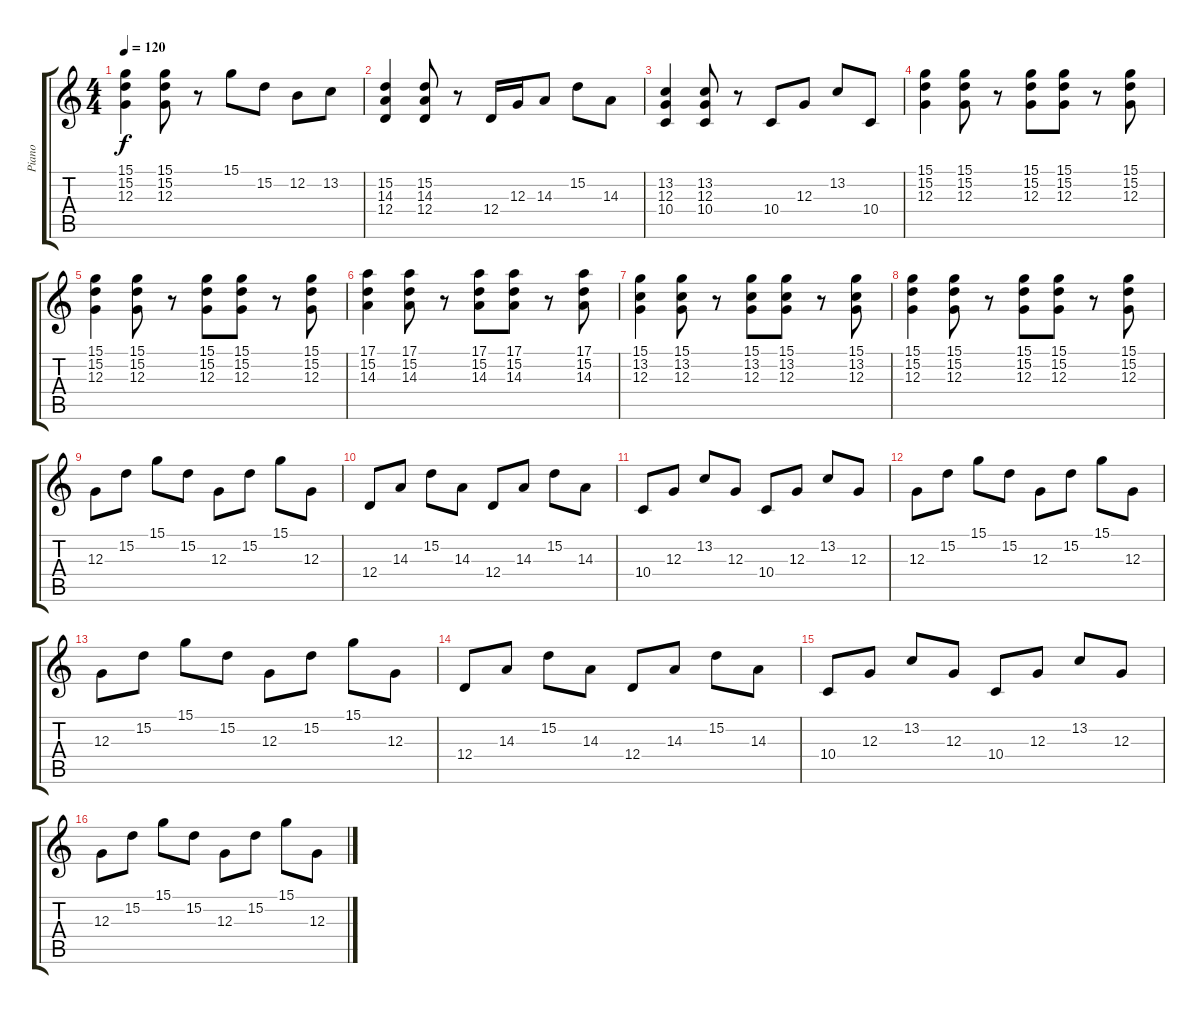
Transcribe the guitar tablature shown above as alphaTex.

\track ("Piano" "Piano") {instrument electricgrandpiano}
\staff {score tabs}
\tuning (E4 B3 G3 D3 A2 E2) {hide}
\ts (4 4)
\tempo 120
\clef g2
\ks c
(15.1 15.2 12.3).4{dy f} (15.1 15.2 12.3).8 r.8 15.1.8 15.2.8 12.2.8 13.2.8 |
(15.2 14.3 12.4).4 (15.2 14.3 12.4).8 r.8 12.4.16 12.3.16 14.3.8 15.2.8 14.3.8 |
(13.2 12.3 10.4).4 (13.2 12.3 10.4).8 r.8 10.4.8 12.3.8 13.2.8 10.4.8 |
(15.1 15.2 12.3).4 (15.1 15.2 12.3).8 r.8 (15.1 15.2 12.3).8 (15.1 15.2 12.3).8 r.8 (15.1 15.2 12.3).8 |
(15.1 15.2 12.3).4 (15.1 15.2 12.3).8 r.8 (15.1 15.2 12.3).8 (15.1 15.2 12.3).8 r.8 (15.1 15.2 12.3).8 |
(17.1 15.2 14.3).4 (17.1 15.2 14.3).8 r.8 (17.1 15.2 14.3).8 (17.1 15.2 14.3).8 r.8 (17.1 15.2 14.3).8 |
(15.1 13.2 12.3).4 (15.1 13.2 12.3).8 r.8 (15.1 13.2 12.3).8 (15.1 13.2 12.3).8 r.8 (15.1 13.2 12.3).8 |
(15.1 15.2 12.3).4 (15.1 15.2 12.3).8 r.8 (15.1 15.2 12.3).8 (15.1 15.2 12.3).8 r.8 (15.1 15.2 12.3).8 |
12.3.8 15.2.8 15.1.8 15.2.8 12.3.8 15.2.8 15.1.8 12.3.8 |
12.4.8 14.3.8 15.2.8 14.3.8 12.4.8 14.3.8 15.2.8 14.3.8 |
10.4.8 12.3.8 13.2.8 12.3.8 10.4.8 12.3.8 13.2.8 12.3.8 |
12.3.8 15.2.8 15.1.8 15.2.8 12.3.8 15.2.8 15.1.8 12.3.8 |
12.3.8 15.2.8 15.1.8 15.2.8 12.3.8 15.2.8 15.1.8 12.3.8 |
12.4.8 14.3.8 15.2.8 14.3.8 12.4.8 14.3.8 15.2.8 14.3.8 |
10.4.8 12.3.8 13.2.8 12.3.8 10.4.8 12.3.8 13.2.8 12.3.8 |
12.3.8 15.2.8 15.1.8 15.2.8 12.3.8 15.2.8 15.1.8 12.3.8
